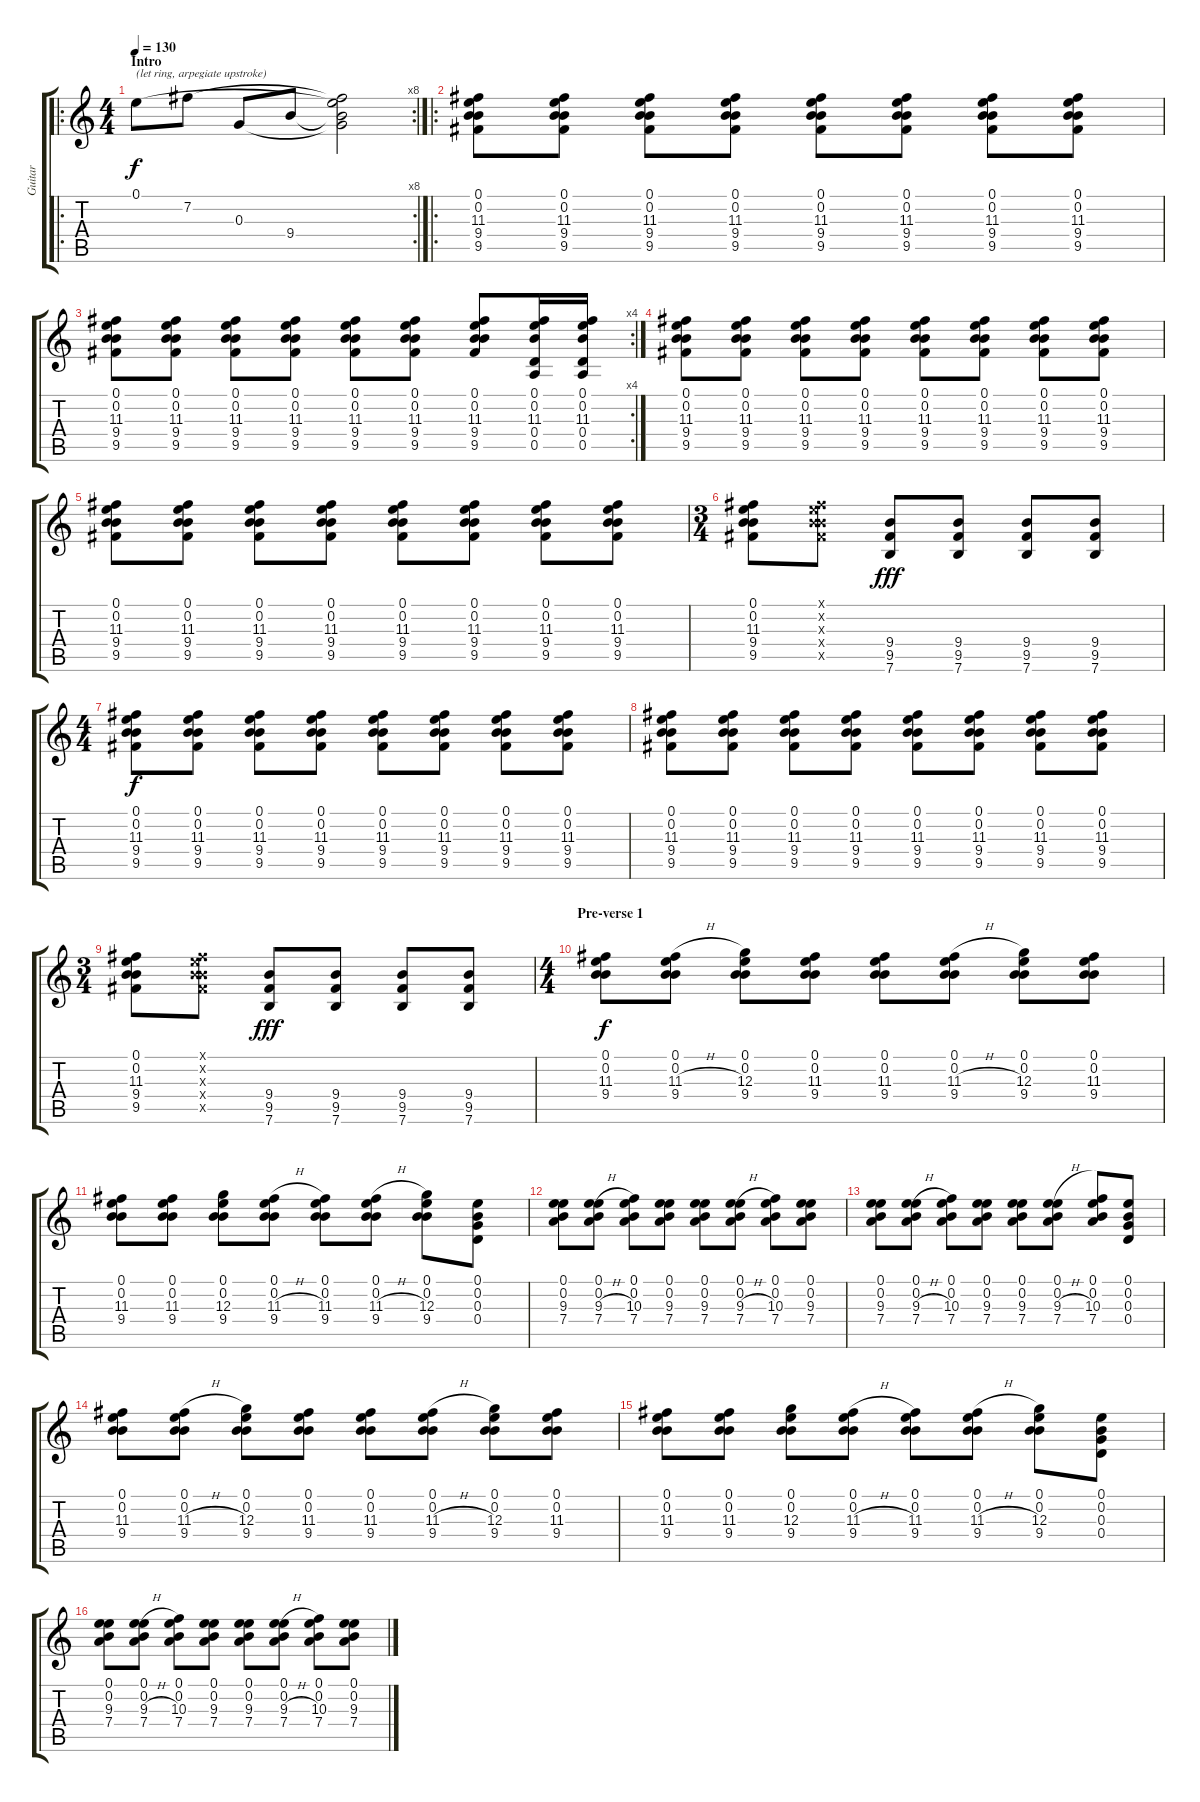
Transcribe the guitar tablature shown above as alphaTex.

\track ("Guitar" "Guitar") {instrument distortionguitar}
\staff {score tabs}
\tuning (E4 B3 G3 D3 A2 E2) {hide}
\ro
\rc 8
\ts (4 4)
\section ("" "Intro")
\tempo 130
\clef g2
\ks c
0.1.8{txt "(let ring, arpegiate upstroke)" dy f instrument distortionguitar} 7.2.8 0.3.8 9.4.8 (0.1{t} 7.2{t} 0.3{t} 9.4{t}).2 |
\ro
(0.1 0.2 11.3 9.4 9.5).8 (0.1 0.2 11.3 9.4 9.5).8 (0.1 0.2 11.3 9.4 9.5).8 (0.1 0.2 11.3 9.4 9.5).8 (0.1 0.2 11.3 9.4 9.5).8 (0.1 0.2 11.3 9.4 9.5).8 (0.1 0.2 11.3 9.4 9.5).8 (0.1 0.2 11.3 9.4 9.5).8 |
\rc 4
(0.1 0.2 11.3 9.4 9.5).8 (0.1 0.2 11.3 9.4 9.5).8 (0.1 0.2 11.3 9.4 9.5).8 (0.1 0.2 11.3 9.4 9.5).8 (0.1 0.2 11.3 9.4 9.5).8 (0.1 0.2 11.3 9.4 9.5).8 (0.1 0.2 11.3 9.4 9.5).8 (0.1 0.2 11.3 0.4 0.5).16 (0.1 0.2 11.3 0.4 0.5).16 |
(0.1 0.2 11.3 9.4 9.5).8 (0.1 0.2 11.3 9.4 9.5).8 (0.1 0.2 11.3 9.4 9.5).8 (0.1 0.2 11.3 9.4 9.5).8 (0.1 0.2 11.3 9.4 9.5).8 (0.1 0.2 11.3 9.4 9.5).8 (0.1 0.2 11.3 9.4 9.5).8 (0.1 0.2 11.3 9.4 9.5).8 |
(0.1 0.2 11.3 9.4 9.5).8 (0.1 0.2 11.3 9.4 9.5).8 (0.1 0.2 11.3 9.4 9.5).8 (0.1 0.2 11.3 9.4 9.5).8 (0.1 0.2 11.3 9.4 9.5).8 (0.1 0.2 11.3 9.4 9.5).8 (0.1 0.2 11.3 9.4 9.5).8 (0.1 0.2 11.3 9.4 9.5).8 |
\ts (3 4)
(0.1 0.2 11.3 9.4 9.5).8 (0.1{x} 0.2{x} 11.3{x} 9.4{x} 9.5{x}).8 (9.4 9.5 7.6).8{dy fff} (9.4 9.5 7.6).8 (9.4 9.5 7.6).8 (9.4 9.5 7.6).8 |
\ts (4 4)
(0.1 0.2 11.3 9.4 9.5).8{dy f} (0.1 0.2 11.3 9.4 9.5).8 (0.1 0.2 11.3 9.4 9.5).8 (0.1 0.2 11.3 9.4 9.5).8 (0.1 0.2 11.3 9.4 9.5).8 (0.1 0.2 11.3 9.4 9.5).8 (0.1 0.2 11.3 9.4 9.5).8 (0.1 0.2 11.3 9.4 9.5).8 |
(0.1 0.2 11.3 9.4 9.5).8 (0.1 0.2 11.3 9.4 9.5).8 (0.1 0.2 11.3 9.4 9.5).8 (0.1 0.2 11.3 9.4 9.5).8 (0.1 0.2 11.3 9.4 9.5).8 (0.1 0.2 11.3 9.4 9.5).8 (0.1 0.2 11.3 9.4 9.5).8 (0.1 0.2 11.3 9.4 9.5).8 |
\ts (3 4)
(0.1 0.2 11.3 9.4 9.5).8 (0.1{x} 0.2{x} 11.3{x} 9.4{x} 9.5{x}).8 (9.4 9.5 7.6).8{dy fff} (9.4 9.5 7.6).8 (9.4 9.5 7.6).8 (9.4 9.5 7.6).8 |
\ts (4 4)
\section ("" "Pre-verse 1")
(0.1 0.2 11.3 9.4).8{dy f} (0.1 0.2 11.3{h} 9.4).8 (0.1 0.2 12.3 9.4).8 (0.1 0.2 11.3 9.4).8 (0.1 0.2 11.3 9.4).8 (0.1 0.2 11.3{h} 9.4).8 (0.1 0.2 12.3 9.4).8 (0.1 0.2 11.3 9.4).8 |
(0.1 0.2 11.3 9.4).8 (0.1 0.2 11.3 9.4).8 (0.1 0.2 12.3 9.4).8 (0.1 0.2 11.3{h} 9.4).8 (0.1 0.2 11.3 9.4).8 (0.1 0.2 11.3{h} 9.4).8 (0.1 0.2 12.3 9.4).8 (0.1 0.2 0.3 0.4).8 |
(0.1 0.2 9.3 7.4).8 (0.1 0.2 9.3{h} 7.4).8 (0.1 0.2 10.3 7.4).8 (0.1 0.2 9.3 7.4).8 (0.1 0.2 9.3 7.4).8 (0.1 0.2 9.3{h} 7.4).8 (0.1 0.2 10.3 7.4).8 (0.1 0.2 9.3 7.4).8 |
(0.1 0.2 9.3 7.4).8 (0.1 0.2 9.3{h} 7.4).8 (0.1 0.2 10.3 7.4).8 (0.1 0.2 9.3 7.4).8 (0.1 0.2 9.3 7.4).8 (0.1 0.2 9.3{h} 7.4).8 (0.1 0.2 10.3 7.4).8 (0.1 0.2 0.3 0.4).8 |
(0.1 0.2 11.3 9.4).8 (0.1 0.2 11.3{h} 9.4).8 (0.1 0.2 12.3 9.4).8 (0.1 0.2 11.3 9.4).8 (0.1 0.2 11.3 9.4).8 (0.1 0.2 11.3{h} 9.4).8 (0.1 0.2 12.3 9.4).8 (0.1 0.2 11.3 9.4).8 |
(0.1 0.2 11.3 9.4).8 (0.1 0.2 11.3 9.4).8 (0.1 0.2 12.3 9.4).8 (0.1 0.2 11.3{h} 9.4).8 (0.1 0.2 11.3 9.4).8 (0.1 0.2 11.3{h} 9.4).8 (0.1 0.2 12.3 9.4).8 (0.1 0.2 0.3 0.4).8 |
(0.1 0.2 9.3 7.4).8 (0.1 0.2 9.3{h} 7.4).8 (0.1 0.2 10.3 7.4).8 (0.1 0.2 9.3 7.4).8 (0.1 0.2 9.3 7.4).8 (0.1 0.2 9.3{h} 7.4).8 (0.1 0.2 10.3 7.4).8 (0.1 0.2 9.3 7.4).8
